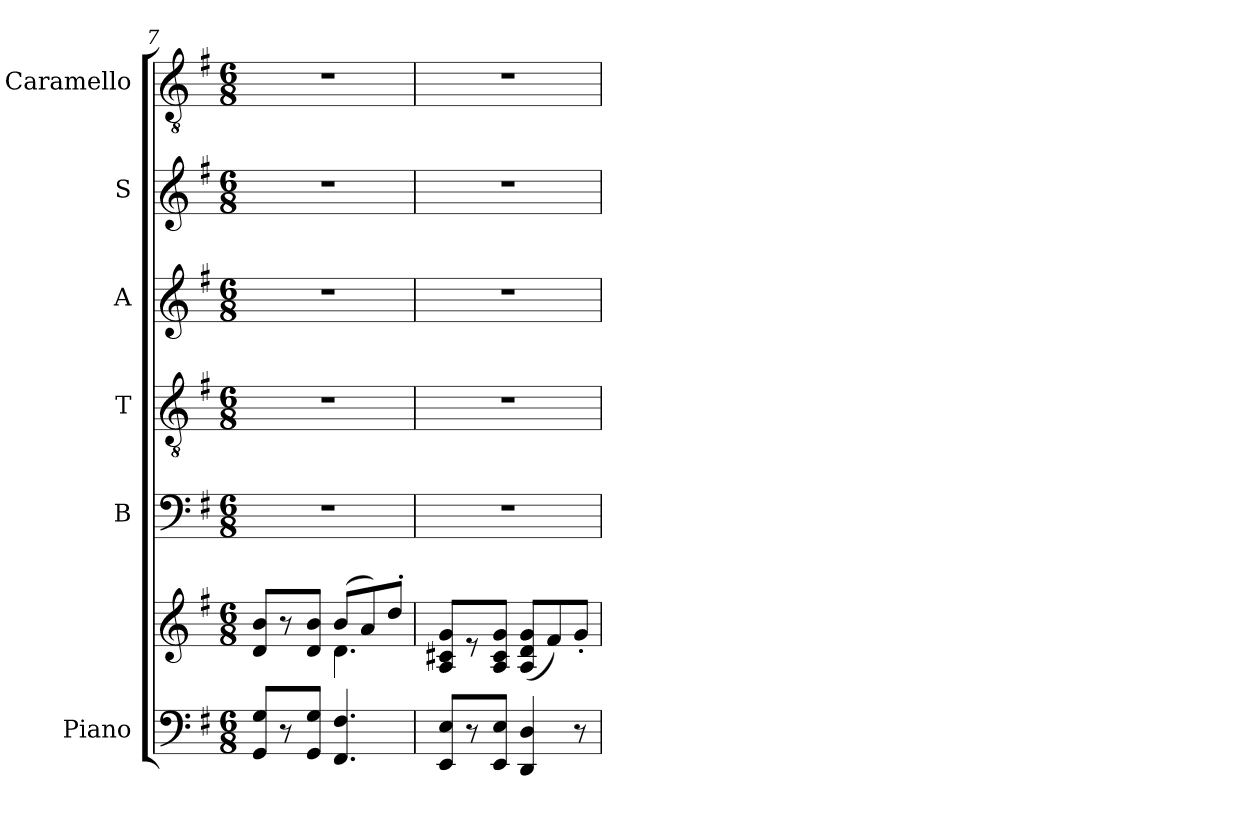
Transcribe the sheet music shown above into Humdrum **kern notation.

**kern	**kern	**kern	**kern	**kern	**kern	**kern
*part6	*part6	*part5	*part4	*part3	*part2	*part1
*staff7	*staff6	*staff5	*staff4	*staff3	*staff2	*staff1
*I"Piano	*	*I"B	*I"T	*I"A	*I"S	*I"Caramello
*I'Pno	*	*I'B	*I'T	*I'A	*I'S	*
!!LO:LB:g=z
*clefF4	*clefG2	*clefF4	*clefGv2	*clefG2	*clefG2	*clefGv2
*k[f#]	*k[f#]	*k[f#]	*k[f#]	*k[f#]	*k[f#]	*k[f#]
*M6/8	*M6/8	*M6/8	*M6/8	*M6/8	*M6/8	*M6/8
=7	=7	=7	=7	=7	=7	=7
*	*^	*	*	*	*	*
8GG/ 8G/L	8d/ 8b/L	4.ryy	2.r	2.r	2.r	2.r	2.r
8r	8r	.	.	.	.	.	.
8GG/ 8G/J	8d/ 8b/J	.	.	.	.	.	.
4.FF#/ 4.F#/	(>8b/L	4.d\	.	.	.	.	.
.	8a/)	.	.	.	.	.	.
.	8dd'/J	.	.	.	.	.	.
*	*v	*v	*	*	*	*	*
=8	=8	=8	=8	=8	=8	=8
8EE/ 8E/L	8A/ 8c#X/ 8g/L	2.r	2.r	2.r	2.r	2.r
8r	8r	.	.	.	.	.
8EE/ 8E/J	8A/ 8c#/ 8g/J	.	.	.	.	.
4DD/ 4D/	(<8A/ 8d/ 8g/L	.	.	.	.	.
.	8f#/)	.	.	.	.	.
8r	8g'/J	.	.	.	.	.
=	=	=	=	=	=	=
*-	*-	*-	*-	*-	*-	*-
